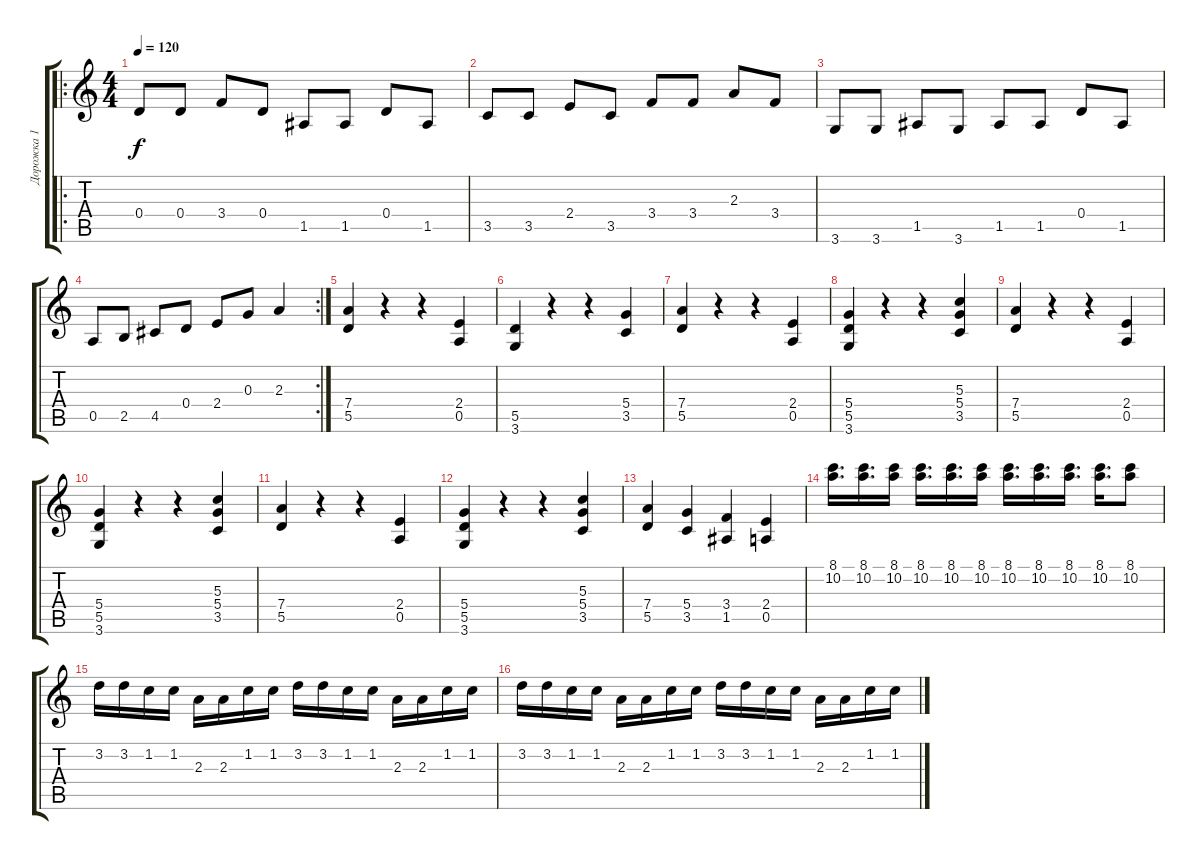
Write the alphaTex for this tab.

\track ("Дорожка 1" "Дорожка 1") {instrument overdrivenguitar}
\staff {score tabs}
\tuning (E4 B3 G3 D3 A2 E2) {hide}
\ro
\ts (4 4)
\tempo 120
\clef g2
\ks c
0.4.8{dy f} 0.4.8 3.4.8 0.4.8 1.5.8 1.5.8 0.4.8 1.5.8 |
3.5.8 3.5.8 2.4.8 3.5.8 3.4.8 3.4.8 2.3.8 3.4.8 |
3.6.8 3.6.8 1.5.8 3.6.8 1.5.8 1.5.8 0.4.8 1.5.8 |
\rc 2
0.5.8 2.5.8 4.5.8 0.4.8 2.4.8 0.3.8 2.3.4 |
(7.4 5.5).4 r.4 r.4 (2.4 0.5).4 |
(5.5 3.6).4 r.4 r.4 (5.4 3.5).4 |
(7.4 5.5).4 r.4 r.4 (2.4 0.5).4 |
(5.4 5.5 3.6).4 r.4 r.4 (5.3 5.4 3.5).4 |
(7.4 5.5).4 r.4 r.4 (2.4 0.5).4 |
(5.4 5.5 3.6).4 r.4 r.4 (5.3 5.4 3.5).4 |
(7.4 5.5).4 r.4 r.4 (2.4 0.5).4 |
(5.4 5.5 3.6).4 r.4 r.4 (5.3 5.4 3.5).4 |
(7.4 5.5).4 (5.4 3.5).4 (3.4 1.5).4 (2.4 0.5).4 |
(8.1 10.2).16{d} (8.1 10.2).16{d} (8.1 10.2).16 (8.1 10.2).16{d} (8.1 10.2).16{d} (8.1 10.2).16 (8.1 10.2).16{d} (8.1 10.2).16{d} (8.1 10.2).16{d} (8.1 10.2).16{d} (8.1 10.2).8 |
3.2.16 3.2.16 1.2.16 1.2.16 2.3.16 2.3.16 1.2.16 1.2.16 3.2.16 3.2.16 1.2.16 1.2.16 2.3.16 2.3.16 1.2.16 1.2.16 |
3.2.16 3.2.16 1.2.16 1.2.16 2.3.16 2.3.16 1.2.16 1.2.16 3.2.16 3.2.16 1.2.16 1.2.16 2.3.16 2.3.16 1.2.16 1.2.16
